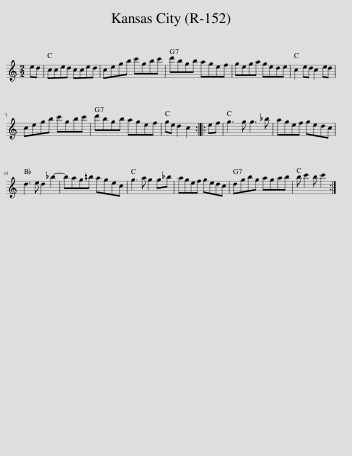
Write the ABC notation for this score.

X:1
L:1/8
M:2/2
I:linebreak $
K:C
V:1 treble
V:1
 ed | cced cced | cegb c'gbc' | d'bgb agef | gega gede | %5
 c2 ed c2 ed |$ cegb c'gbc' | d'bgb agef | ge d2 c2 :: ef | %10
 g3 g g3 _b | agef gedc |$ d3 e d2 _b2- | bag=b agec | g3 a g2 g_b | %15
 agef gedc | dgbg agab | b c'2 b c'2 :| %18
